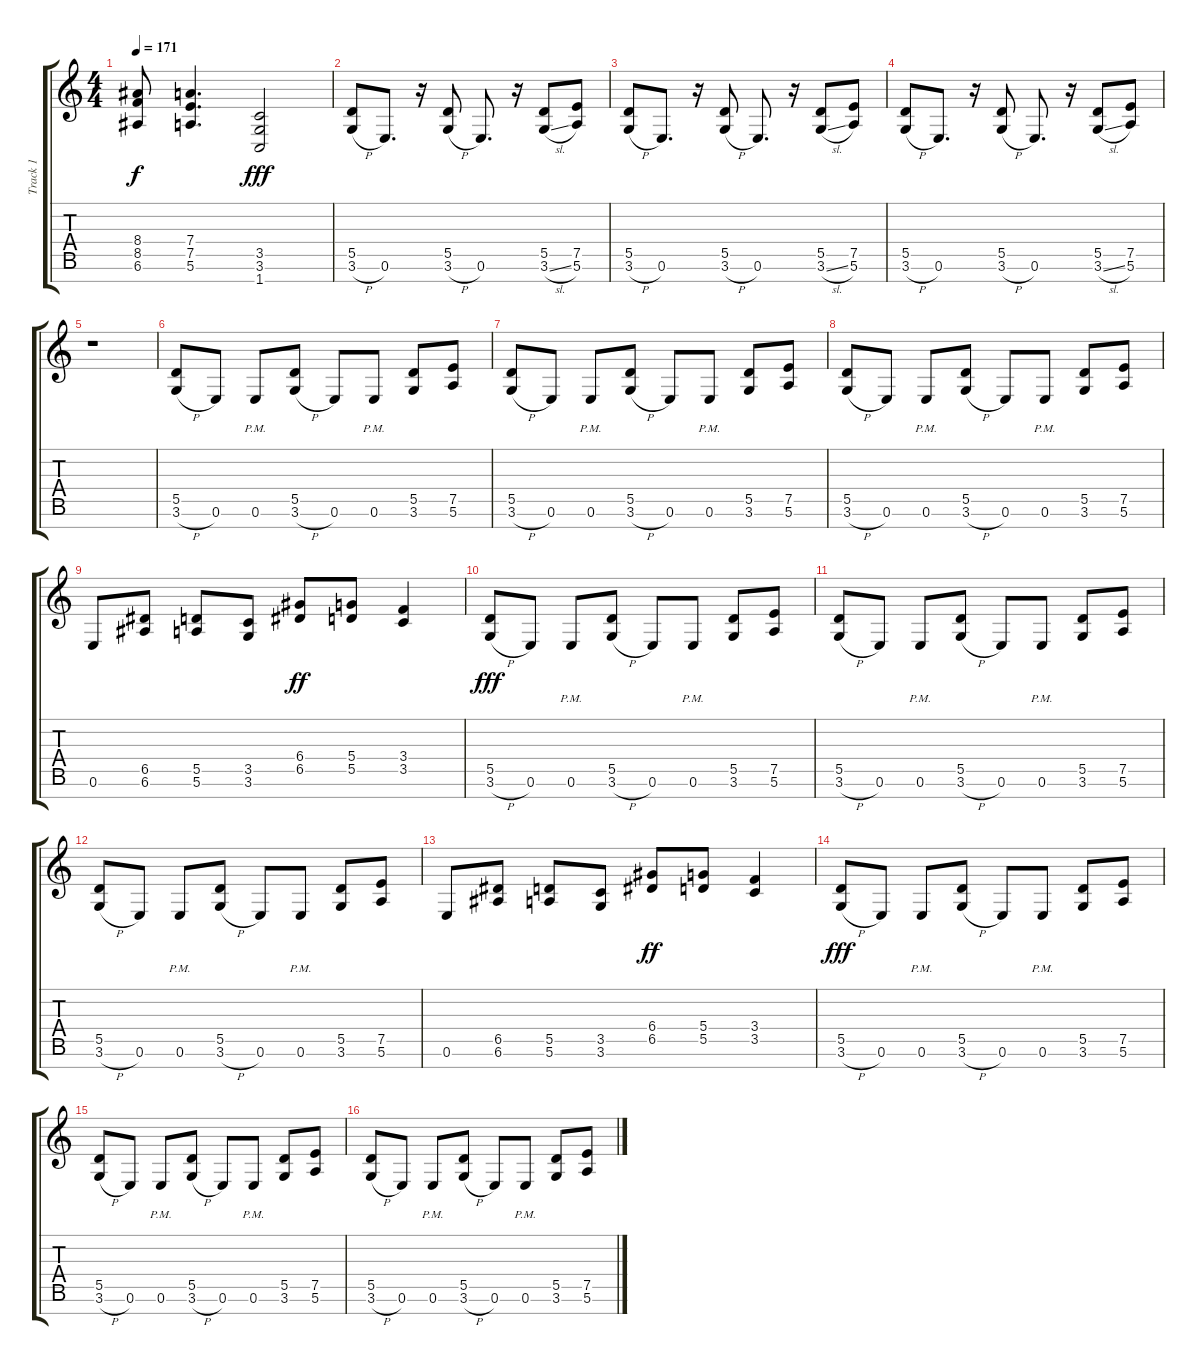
\track ("Track 1" "Track 1") {instrument distortionguitar}
\staff {score tabs}
\tuning (E4 B3 G3 D3 A2 E2 B1) {hide}
\ts (4 4)
\tempo 171
\clef g2
\ks c
(8.4{t} 8.5{t} 6.6{t}).8{dy f} (7.4 7.5 5.6).4{d} (3.5 3.6 1.7).2{dy fff} |
(5.5 3.6{h}).8 0.6.8{d} r.16 (5.5 3.6{h}).8 0.6.8{d} r.16 (5.5 3.6{sl}).8 (7.5 5.6).8 |
(5.5 3.6{h}).8 0.6.8{d} r.16 (5.5 3.6{h}).8 0.6.8{d} r.16 (5.5 3.6{sl}).8 (7.5 5.6).8 |
(5.5 3.6{h}).8 0.6.8{d} r.16 (5.5 3.6{h}).8 0.6.8{d} r.16 (5.5 3.6{sl}).8 (7.5 5.6).8 |
r.1 |
(5.5 3.6{h}).8 0.6.8 0.6{pm}.8 (5.5 3.6{h}).8 0.6.8 0.6{pm}.8 (5.5 3.6).8 (7.5 5.6).8 |
(5.5 3.6{h}).8 0.6.8 0.6{pm}.8 (5.5 3.6{h}).8 0.6.8 0.6{pm}.8 (5.5 3.6).8 (7.5 5.6).8 |
(5.5 3.6{h}).8 0.6.8 0.6{pm}.8 (5.5 3.6{h}).8 0.6.8 0.6{pm}.8 (5.5 3.6).8 (7.5 5.6).8 |
0.6.8 (6.5 6.6).8 (5.5 5.6).8 (3.5 3.6).8 (6.4 6.5).8{dy ff} (5.4 5.5).8 (3.4 3.5).4 |
(5.5 3.6{h}).8{dy fff} 0.6.8 0.6{pm}.8 (5.5 3.6{h}).8 0.6.8 0.6{pm}.8 (5.5 3.6).8 (7.5 5.6).8 |
(5.5 3.6{h}).8 0.6.8 0.6{pm}.8 (5.5 3.6{h}).8 0.6.8 0.6{pm}.8 (5.5 3.6).8 (7.5 5.6).8 |
(5.5 3.6{h}).8 0.6.8 0.6{pm}.8 (5.5 3.6{h}).8 0.6.8 0.6{pm}.8 (5.5 3.6).8 (7.5 5.6).8 |
0.6.8 (6.5 6.6).8 (5.5 5.6).8 (3.5 3.6).8 (6.4 6.5).8{dy ff} (5.4 5.5).8 (3.4 3.5).4 |
(5.5 3.6{h}).8{dy fff} 0.6.8 0.6{pm}.8 (5.5 3.6{h}).8 0.6.8 0.6{pm}.8 (5.5 3.6).8 (7.5 5.6).8 |
(5.5 3.6{h}).8 0.6.8 0.6{pm}.8 (5.5 3.6{h}).8 0.6.8 0.6{pm}.8 (5.5 3.6).8 (7.5 5.6).8 |
(5.5 3.6{h}).8 0.6.8 0.6{pm}.8 (5.5 3.6{h}).8 0.6.8 0.6{pm}.8 (5.5 3.6).8 (7.5 5.6).8
